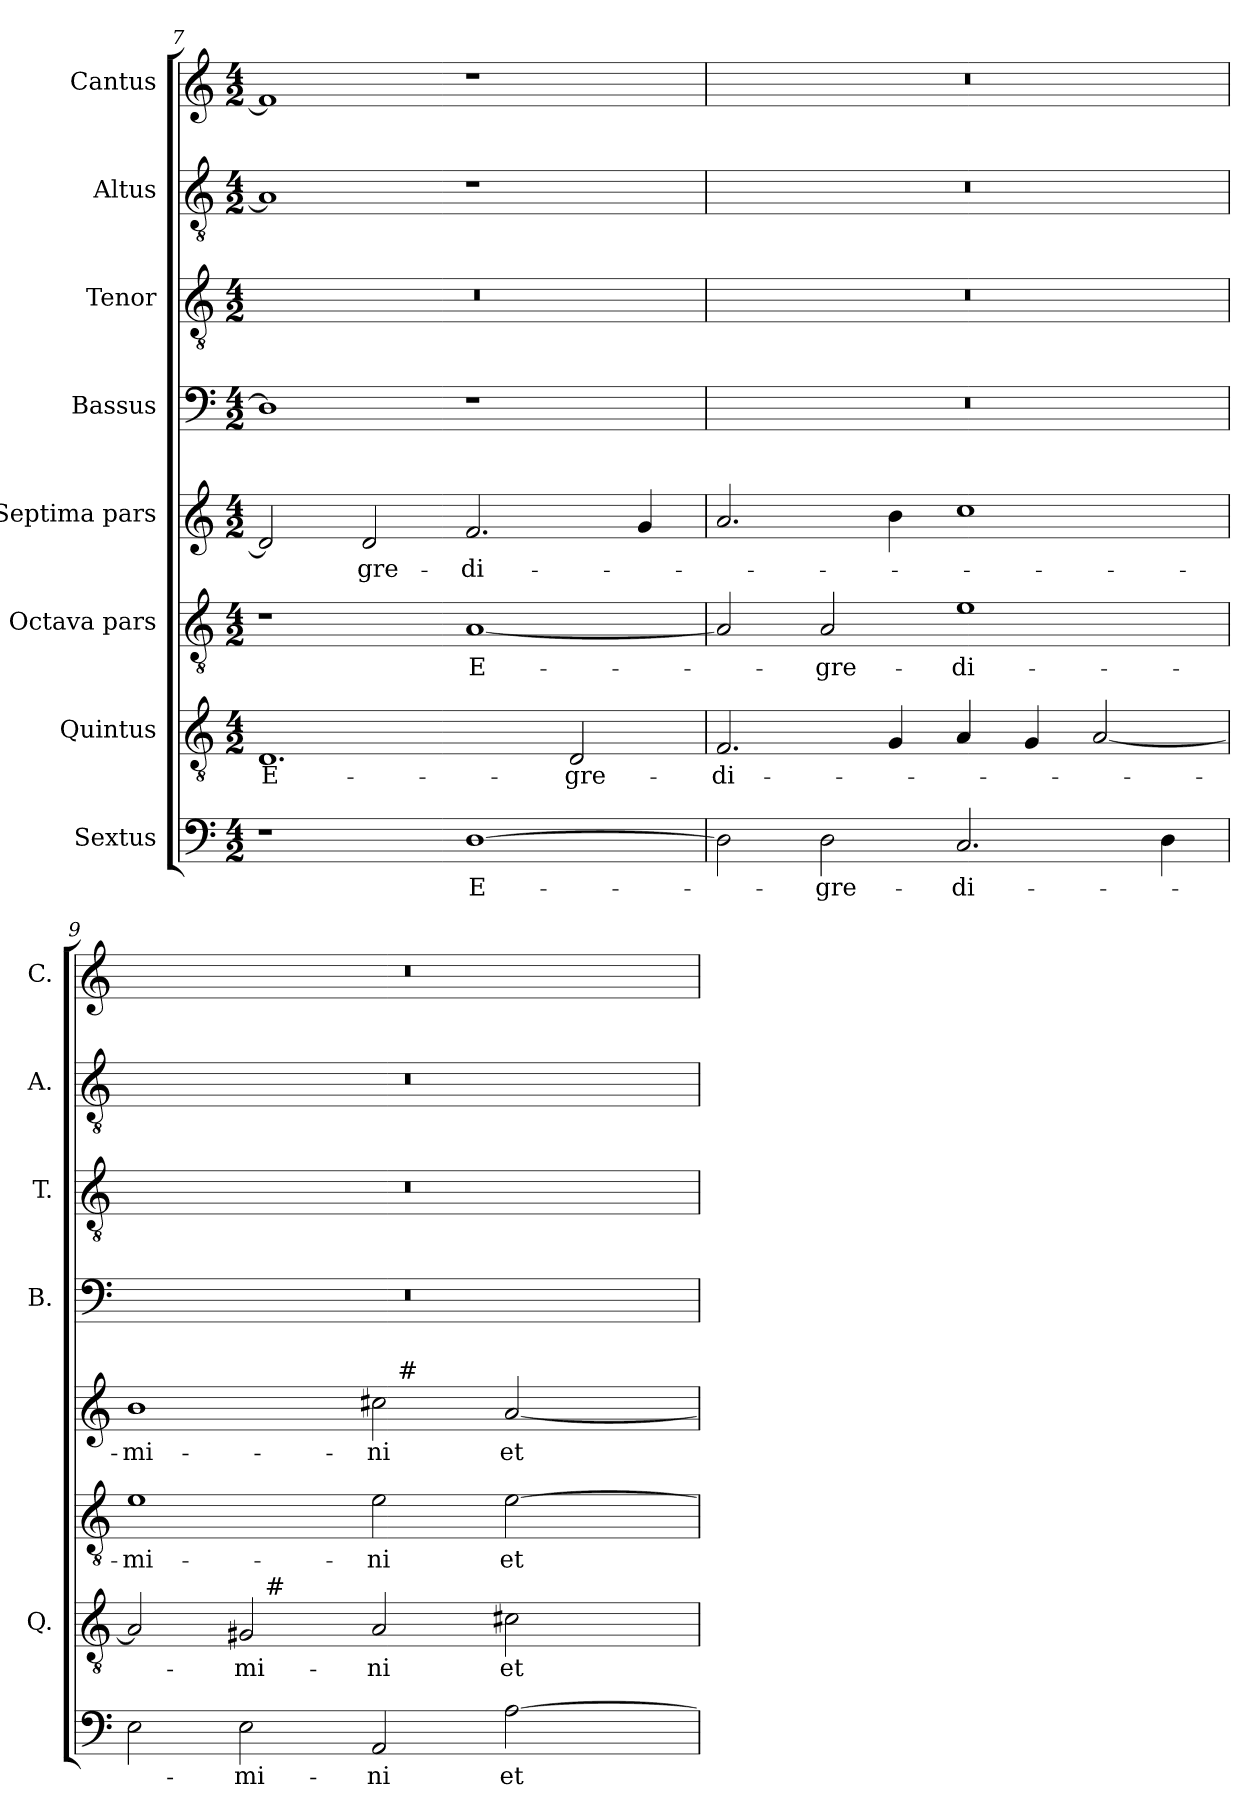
**kern	**text	**kern	**text	**kern	**text	**kern	**text	**kern	**kern	**kern	**kern
*part8	*part8	*part7	*part7	*part6	*part6	*part5	*part5	*part4	*part3	*part2	*part1
*staff8	*staff8	*staff7	*staff7	*staff6	*staff6	*staff5	*staff5	*staff4	*staff3	*staff2	*staff1
*I"Sextus	*	*I"Quintus	*	*I"Octava pars	*	*I"Septima pars	*	*I"Bassus	*I"Tenor	*I"Altus	*I"Cantus
*	*	*I'Q.	*	*	*	*	*	*I'B.	*I'T.	*I'A.	*I'C.
*clefF4	*	*clefGv2	*	*clefGv2	*	*clefG2	*	*clefF4	*clefGv2	*clefGv2	*clefG2
*	*	*ITrd7c12	*	*ITrd7c12	*	*	*	*	*ITrd7c12	*ITrd7c12	*
*k[]	*	*k[]	*	*k[]	*	*k[]	*	*k[]	*k[]	*k[]	*k[]
*C:	*	*C:	*	*C:	*	*C:	*	*C:	*C:	*C:	*C:
*M4/2	*	*M4/2	*	*M4/2	*	*M4/2	*	*M4/2	*M4/2	*M4/2	*M4/2
=7	=7	=7	=7	=7	=7	=7	=7	=7	=7	=7	=7
!	!	!	!LO:LY:b:color=#000000	!	!	!	!	!	!LO:N:vis=1	!	!
1r	.	1.DDi	E-	1r	.	2di/]	.	1Di]	0r	1AAi]	1f#i]
!	!	!	!	!	!	!	!LO:LY:b:color=#000000	!	!	!	!
.	.	.	.	.	.	2di/	-gre-	.	.	.	.
!	!LO:LY:b:color=#000000	!	!	!	!	!	!	!	!	!	!
!	!	!	!	!	!LO:LY:b:color=#000000	!	!	!	!	!	!
!	!	!	!	!	!	!	!LO:LY:b:color=#000000	!	!	!	!
[>1Di	E-	.	.	[<1AAi	E-	2.fi/	-di-	1r	.	1r	1r
!	!	!	!LO:LY:b:color=#000000	!	!	!	!	!	!	!	!
.	.	2DDi/	-gre-	.	.	.	.	.	.	.	.
.	.	.	.	.	.	4gi/	.	.	.	.	.
=8	=8	=8	=8	=8	=8	=8	=8	=8	=8	=8	=8
!	!	!	!LO:LY:b:color=#000000	!	!	!	!	!LO:N:vis=1	!LO:N:vis=1	!LO:N:vis=1	!LO:N:vis=1
2Di\]	.	2.FFi/	-di-	2AAi/]	.	2.ai/	.	0r	0r	0r	0r
!	!LO:LY:b:color=#000000	!	!	!	!	!	!	!	!	!	!
!	!	!	!	!	!LO:LY:b:color=#000000	!	!	!	!	!	!
2Di\	-gre-	.	.	2AAi/	-gre-	.	.	.	.	.	.
.	.	4GGi/	.	.	.	4bi\	.	.	.	.	.
!	!LO:LY:b:color=#000000	!	!	!	!	!	!	!	!	!	!
!	!	!	!	!	!LO:LY:b:color=#000000	!	!	!	!	!	!
2.Ci/	-di-	4AAi/	.	1Ei	-di-	1cci	.	.	.	.	.
.	.	4GGi/	.	.	.	.	.	.	.	.	.
.	.	[<2AAi/	.	.	.	.	.	.	.	.	.
4Di\	.	.	.	.	.	.	.	.	.	.	.
=9	=9	=9	=9	=9	=9	=9	=9	=9	=9	=9	=9
!	!	!	!	!	!LO:LY:b:color=#000000	!	!	!	!	!	!
!	!	!	!	!	!	!	!LO:LY:b:color=#000000	!LO:N:vis=1	!LO:N:vis=1	!LO:N:vis=1	!LO:N:vis=1
*	*	*^	*	*	*	*^	*	*	*	*	*
2Ei\	.	2AAi/]	2ryy	.	1Ei	-mi-	1bi	1ryy	-mi-	0r	0r	0r	0r
!	!LO:LY:b:color=#000000	!	!	!	!	!	!	!	!	!	!	!	!
!	!	!	!	!LO:LY:b:color=#000000	!	!	!	!	!	!	!	!	!
2Ei\	-mi-	2GG#i/	32ryy	-mi-	.	.	.	.	.	.	.	.	.
.	.	.	256ryy	.	.	.	.	.	.	.	.	.	.
!	!	!	!LO:TX:a:t=#	!	!	!	!	!	!	!	!	!	!
.	.	.	1ryy	.	.	.	.	.	.	.	.	.	.
!	!LO:LY:b:color=#000000	!	!	!	!	!	!	!	!	!	!	!	!
!	!	!	!	!LO:LY:b:color=#000000	!	!	!	!	!	!	!	!	!
!	!	!	!	!	!	!LO:LY:b:color=#000000	!	!	!	!	!	!	!
!	!	!	!	!	!	!	!	!	!LO:LY:b:color=#000000	!	!	!	!
2AAi/	-ni	2AAi/	.	-ni	2Ei\	-ni	2cc#i\	32ryy	-ni	.	.	.	.
.	.	.	.	.	.	.	.	256ryy	.	.	.	.	.
!	!	!	!	!	!	!	!	!LO:TX:a:t=#	!	!	!	!	!
.	.	.	.	.	.	.	.	2ryy	.	.	.	.	.
!	!LO:LY:b:color=#000000	!	!	!	!	!	!	!	!	!	!	!	!
!	!	!	!	!LO:LY:b:color=#000000	!	!	!	!	!	!	!	!	!
!	!	!	!	!	!	!LO:LY:b:color=#000000	!	!	!	!	!	!	!
!	!	!	!	!	!	!	!	!	!LO:LY:b:color=#000000	!	!	!	!
[>2Ai\	et	2C#Xi\	.	et	[>2Ei\	et	[<2ai/	.	et	.	.	.	.
.	.	.	4ryy	.	.	.	.	4ryy	.	.	.	.	.
.	.	.	8ryy	.	.	.	.	8ryy	.	.	.	.	.
.	.	.	16ryy	.	.	.	.	16ryy	.	.	.	.	.
.	.	.	64..ryy	.	.	.	.	64..ryy	.	.	.	.	.
*	*	*v	*v	*	*	*	*v	*v	*	*	*	*	*
=	=	=	=	=	=	=	=	=	=	=	=
*-	*-	*-	*-	*-	*-	*-	*-	*-	*-	*-	*-
